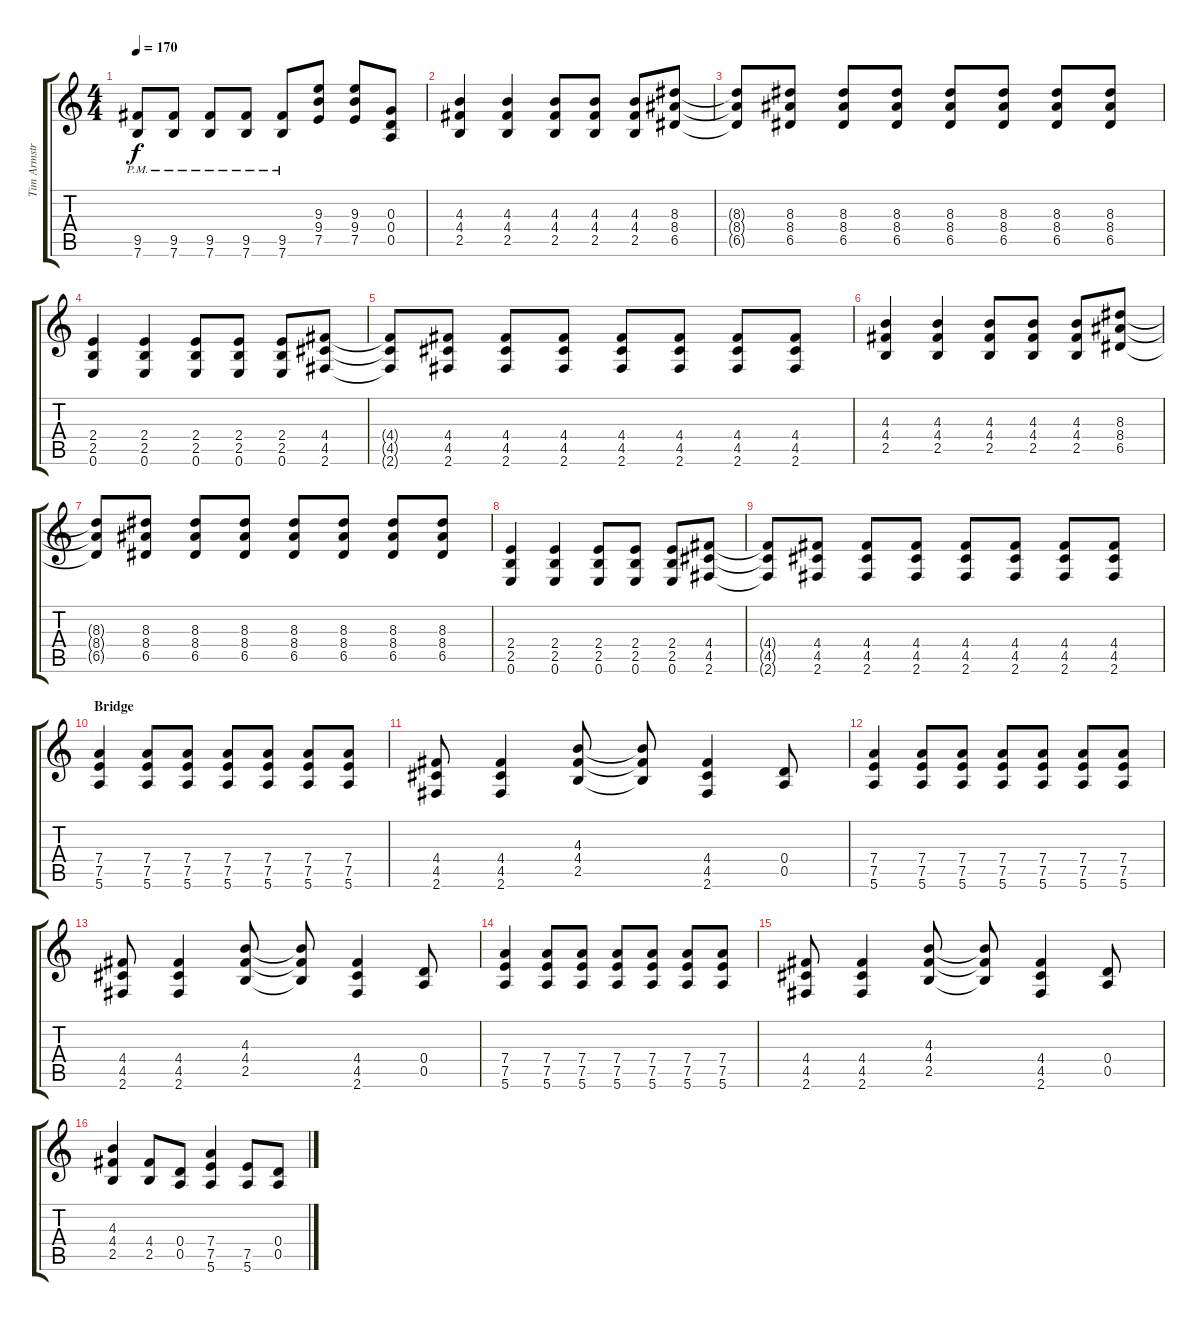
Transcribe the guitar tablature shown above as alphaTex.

\track ("Tim Armstrong" "Tim Armstr") {instrument distortionguitar}
\staff {score tabs}
\tuning (E4 B3 G3 D3 A2 E2) {hide}
\ts (4 4)
\tempo 170
\clef g2
\ks c
(9.5{pm} 7.6{pm}).8{dy f} (9.5{pm} 7.6{pm}).8 (9.5{pm} 7.6{pm}).8 (9.5{pm} 7.6{pm}).8 (9.5{pm} 7.6{pm}).8 (9.3 9.4 7.5).8 (9.3 9.4 7.5).8 (0.3 0.4 0.5).8 |
\section ("" "")
(4.3 4.4 2.5).4 (4.3 4.4 2.5).4 (4.3 4.4 2.5).8 (4.3 4.4 2.5).8 (4.3 4.4 2.5).8 (8.3 8.4 6.5).8 |
(8.3{t} 8.4{t} 6.5{t}).8 (8.3 8.4 6.5).8 (8.3 8.4 6.5).8 (8.3 8.4 6.5).8 (8.3 8.4 6.5).8 (8.3 8.4 6.5).8 (8.3 8.4 6.5).8 (8.3 8.4 6.5).8 |
(2.4 2.5 0.6).4 (2.4 2.5 0.6).4 (2.4 2.5 0.6).8 (2.4 2.5 0.6).8 (2.4 2.5 0.6).8 (4.4 4.5 2.6).8 |
(4.4{t} 4.5{t} 2.6{t}).8 (4.4 4.5 2.6).8 (4.4 4.5 2.6).8 (4.4 4.5 2.6).8 (4.4 4.5 2.6).8 (4.4 4.5 2.6).8 (4.4 4.5 2.6).8 (4.4 4.5 2.6).8 |
(4.3 4.4 2.5).4 (4.3 4.4 2.5).4 (4.3 4.4 2.5).8 (4.3 4.4 2.5).8 (4.3 4.4 2.5).8 (8.3 8.4 6.5).8 |
(8.3{t} 8.4{t} 6.5{t}).8 (8.3 8.4 6.5).8 (8.3 8.4 6.5).8 (8.3 8.4 6.5).8 (8.3 8.4 6.5).8 (8.3 8.4 6.5).8 (8.3 8.4 6.5).8 (8.3 8.4 6.5).8 |
(2.4 2.5 0.6).4 (2.4 2.5 0.6).4 (2.4 2.5 0.6).8 (2.4 2.5 0.6).8 (2.4 2.5 0.6).8 (4.4 4.5 2.6).8 |
(4.4{t} 4.5{t} 2.6{t}).8 (4.4 4.5 2.6).8 (4.4 4.5 2.6).8 (4.4 4.5 2.6).8 (4.4 4.5 2.6).8 (4.4 4.5 2.6).8 (4.4 4.5 2.6).8 (4.4 4.5 2.6).8 |
\section ("" "Bridge")
(7.4 7.5 5.6).4 (7.4 7.5 5.6).8 (7.4 7.5 5.6).8 (7.4 7.5 5.6).8 (7.4 7.5 5.6).8 (7.4 7.5 5.6).8 (7.4 7.5 5.6).8 |
(4.4 4.5 2.6).8 (4.4 4.5 2.6).4 (4.3 4.4 2.5).8 (4.3{t} 4.4{t} 2.5{t}).8 (4.4 4.5 2.6).4 (0.4 0.5).8 |
(7.4 7.5 5.6).4 (7.4 7.5 5.6).8 (7.4 7.5 5.6).8 (7.4 7.5 5.6).8 (7.4 7.5 5.6).8 (7.4 7.5 5.6).8 (7.4 7.5 5.6).8 |
(4.4 4.5 2.6).8 (4.4 4.5 2.6).4 (4.3 4.4 2.5).8 (4.3{t} 4.4{t} 2.5{t}).8 (4.4 4.5 2.6).4 (0.4 0.5).8 |
(7.4 7.5 5.6).4 (7.4 7.5 5.6).8 (7.4 7.5 5.6).8 (7.4 7.5 5.6).8 (7.4 7.5 5.6).8 (7.4 7.5 5.6).8 (7.4 7.5 5.6).8 |
(4.4 4.5 2.6).8 (4.4 4.5 2.6).4 (4.3 4.4 2.5).8 (4.3{t} 4.4{t} 2.5{t}).8 (4.4 4.5 2.6).4 (0.4 0.5).8 |
(4.3 4.4 2.5).4 (4.4 2.5).8 (0.4 0.5).8 (7.4 7.5 5.6).4 (7.5 5.6).8 (0.4 0.5).8
